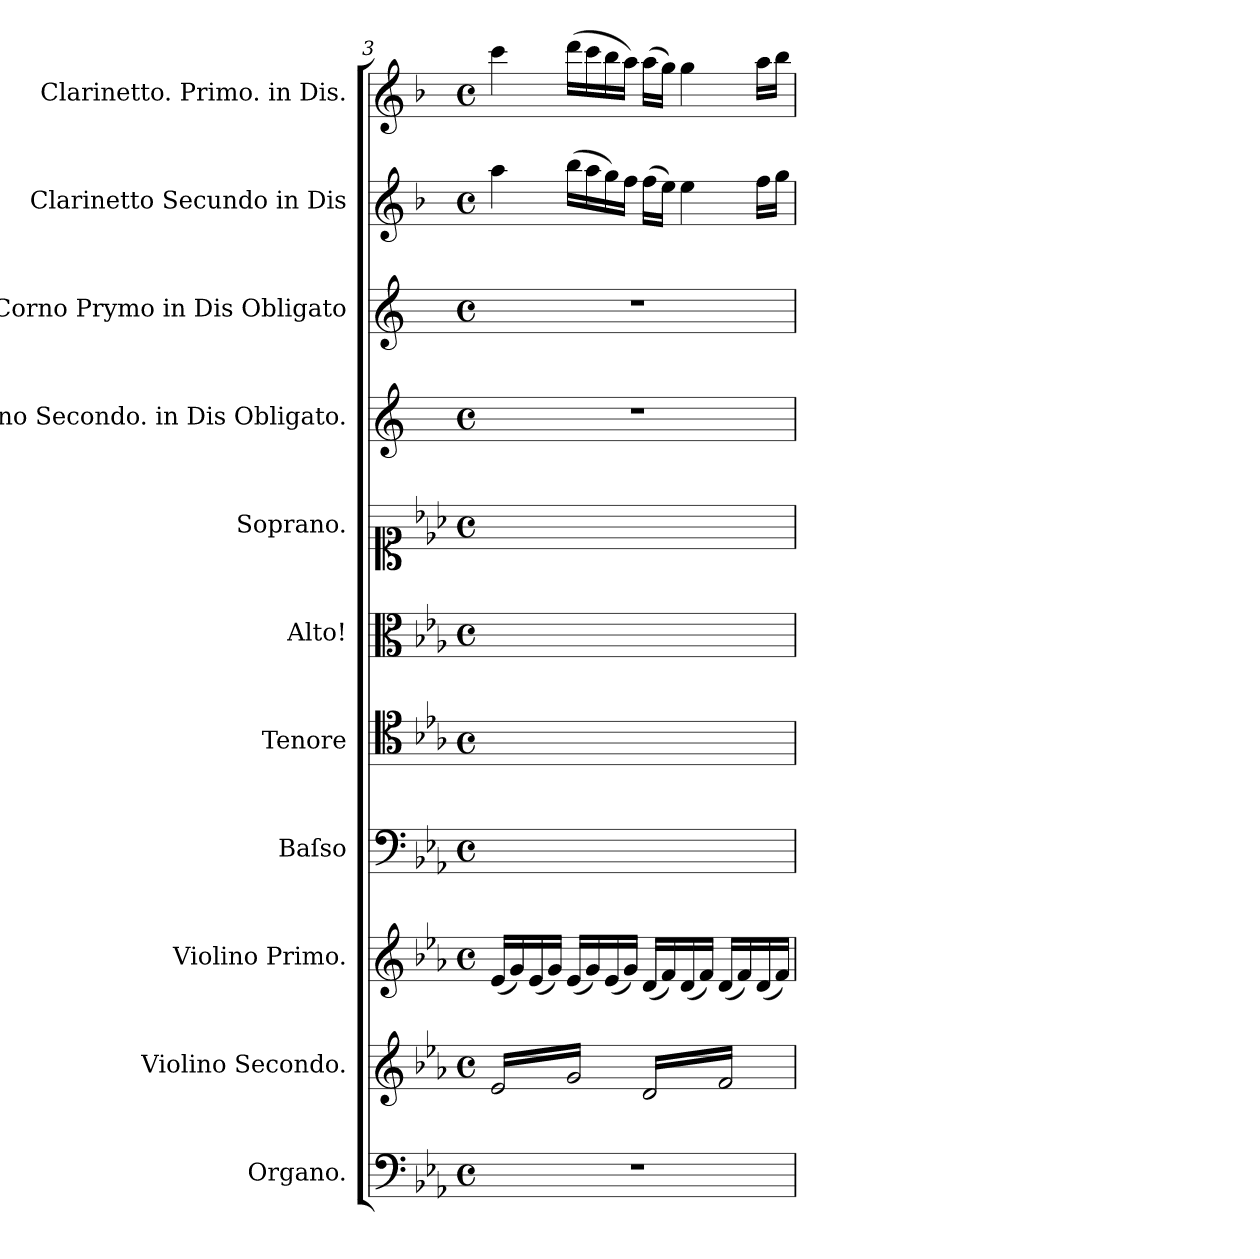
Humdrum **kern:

**kern	**kern	**kern	**kern	**kern	**kern	**kern	**kern	**kern	**kern	**kern
*part11	*part10	*part9	*part8	*part7	*part6	*part5	*part4	*part3	*part2	*part1
*staff11	*staff10	*staff9	*staff8	*staff7	*staff6	*staff5	*staff4	*staff3	*staff2	*staff1
*I"Organo.	*I"Violino Secondo.	*I"Violino Primo.	*I"Baſso	*I"Tenore	*I"Alto!	*I"Soprano.	*I"Corno Secondo. in Dis Obligato.	*I"Corno Prymo in Dis Obligato	*I"Clarinetto Secundo in Dis	*I"Clarinetto. Primo. in Dis.
*I'org	*I'vl2	*I'vl1	*I'B	*I'T	*I'A	*I'S	*I'cor2	*I'cor1	*I'Cl.	*I'Cl.
*clefF4	*clefG2	*clefG2	*clefF4	*clefC4	*clefC3	*clefC1	*clefG2	*clefG2	*clefG2	*clefG2
*	*	*	*	*	*	*	*ITrd5c9	*ITrd5c9	*ITrd1c2	*ITrd1c2
*k[b-e-a-]	*k[b-e-a-]	*k[b-e-a-]	*k[b-e-a-]	*k[b-e-a-]	*k[b-e-a-]	*k[b-e-a-]	*k[b-e-a-]	*k[b-e-a-]	*k[b-e-a-]	*k[b-e-a-]
*E-:	*E-:	*E-:	*E-:	*E-:	*E-:	*E-:	*	*	*E-:	*E-:
*M4/4	*M4/4	*M4/4	*M4/4	*M4/4	*M4/4	*M4/4	*M4/4	*M4/4	*M4/4	*M4/4
*met(c)	*met(c)	*met(c)	*met(c)	*met(c)	*met(c)	*met(c)	*met(c)	*met(c)	*met(c)	*met(c)
=3	=3	=3	=3	=3	=3	=3	=3	=3	=3	=3
*	*tremolo	*	*	*	*	*	*	*	*	*
1r	(16e-/LL	(16e-/LL	1ryy	1ryy	1ryy	1ryy	1r	1r	4gg\	4bb-\
.	16g/)	16g/)	.	.	.	.	.	.	.	.
.	16e-/	(16e-/	.	.	.	.	.	.	.	.
.	16g/)	16g/JJ)	.	.	.	.	.	.	.	.
.	16e-/	(16e-/LL	.	.	.	.	.	.	(16aa-\LL	(16ccc\LL
.	16g/)	16g/)	.	.	.	.	.	.	16gg\	16bb-\
.	16e-/	(16e-/	.	.	.	.	.	.	16ff\)	16aa-\
.	16g/)JJ	16g/JJ)	.	.	.	.	.	.	16ee-\JJ	16gg\JJ)
.	(16d/LL	(16d/LL	.	.	.	.	.	.	(16ee-\LL	(16gg\LL
.	16f/)	16f/)	.	.	.	.	.	.	16dd\JJ)	16ff\JJ)
.	16d/	(16d/	.	.	.	.	.	.	4dd\	4ff\
.	16f/)	16f/JJ)	.	.	.	.	.	.	.	.
.	16d/	(16d/LL	.	.	.	.	.	.	.	.
.	16f/)	16f/)	.	.	.	.	.	.	.	.
.	16d/	(16d/	.	.	.	.	.	.	16ee-\LL	16gg\LL
.	16f/)JJ	16f/JJ)	.	.	.	.	.	.	16ff\JJ	16aa-\JJ
*	*Xtremolo	*	*	*	*	*	*	*	*	*
.	.	.	.	.	.	.	.	.	.	.
.	.	.	.	.	.	.	.	.	.	.
.	.	.	.	.	.	.	.	.	.	.
.	.	.	.	.	.	.	.	.	.	.
=	=	=	=	=	=	=	=	=	=	=
*-	*-	*-	*-	*-	*-	*-	*-	*-	*-	*-
